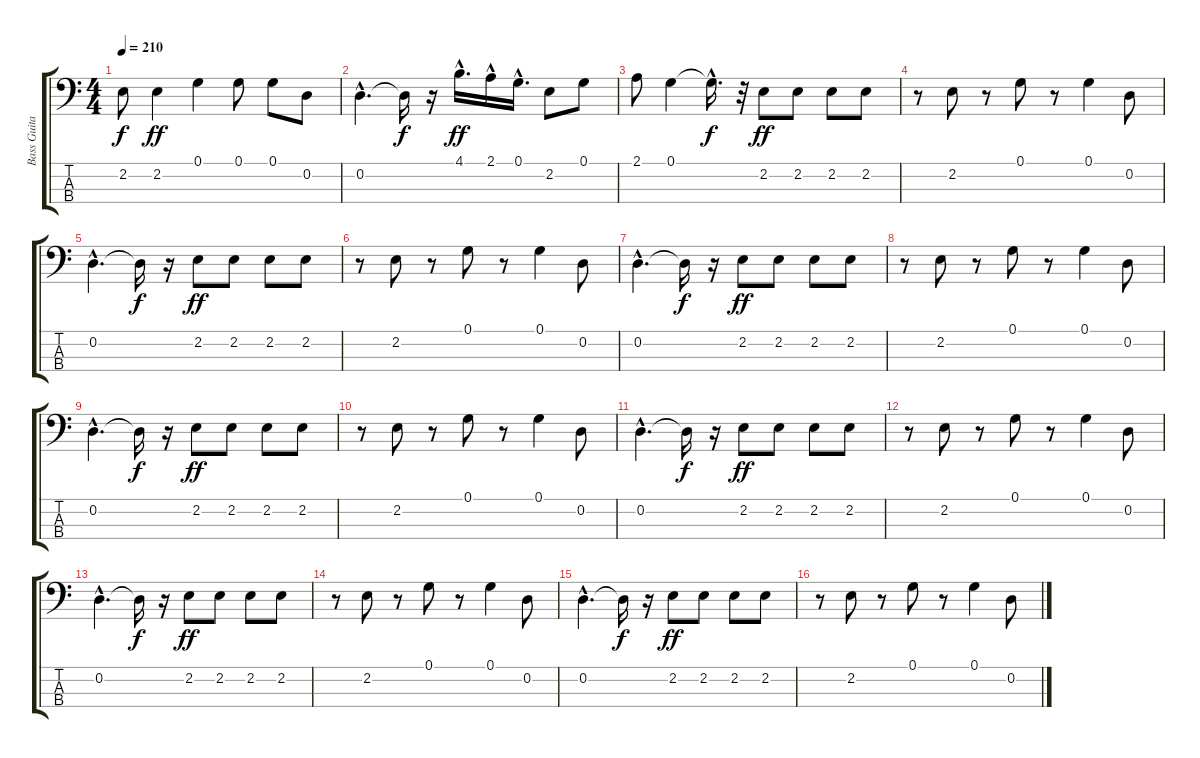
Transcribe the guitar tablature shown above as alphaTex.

\track ("Bass Guitar" "Bass Guita") {instrument electricbassfinger}
\staff {score tabs}
\tuning (G2 D2 A1 E1) {hide}
\ts (4 4)
\tempo 210
\clef f4
\ks c
2.2{t}.8{dy f} 2.2.4{dy ff} 0.1.4 0.1.8 0.1.8 0.2.8 |
0.2{hac}.4{d} 0.2{t}.16{dy f} r.16 4.1{hac}.16{d dy ff} 2.1{hac}.16 0.1{hac}.16{d} 2.2.8 0.1.8 |
2.1.8 0.1.4 0.1{hac t}.16{d dy f} r.32 2.2.8{dy ff} 2.2.8 2.2.8 2.2.8 |
r.8 2.2.8 r.8 0.1.8 r.8 0.1.4 0.2.8 |
0.2{hac}.4{d} 0.2{t}.16{dy f} r.16 2.2.8{dy ff} 2.2.8 2.2.8 2.2.8 |
r.8 2.2.8 r.8 0.1.8 r.8 0.1.4 0.2.8 |
0.2{hac}.4{d} 0.2{t}.16{dy f} r.16 2.2.8{dy ff} 2.2.8 2.2.8 2.2.8 |
r.8 2.2.8 r.8 0.1.8 r.8 0.1.4 0.2.8 |
0.2{hac}.4{d} 0.2{t}.16{dy f} r.16 2.2.8{dy ff} 2.2.8 2.2.8 2.2.8 |
r.8 2.2.8 r.8 0.1.8 r.8 0.1.4 0.2.8 |
0.2{hac}.4{d} 0.2{t}.16{dy f} r.16 2.2.8{dy ff} 2.2.8 2.2.8 2.2.8 |
r.8 2.2.8 r.8 0.1.8 r.8 0.1.4 0.2.8 |
0.2{hac}.4{d} 0.2{t}.16{dy f} r.16 2.2.8{dy ff} 2.2.8 2.2.8 2.2.8 |
r.8 2.2.8 r.8 0.1.8 r.8 0.1.4 0.2.8 |
0.2{hac}.4{d} 0.2{t}.16{dy f} r.16 2.2.8{dy ff} 2.2.8 2.2.8 2.2.8 |
r.8 2.2.8 r.8 0.1.8 r.8 0.1.4 0.2.8
